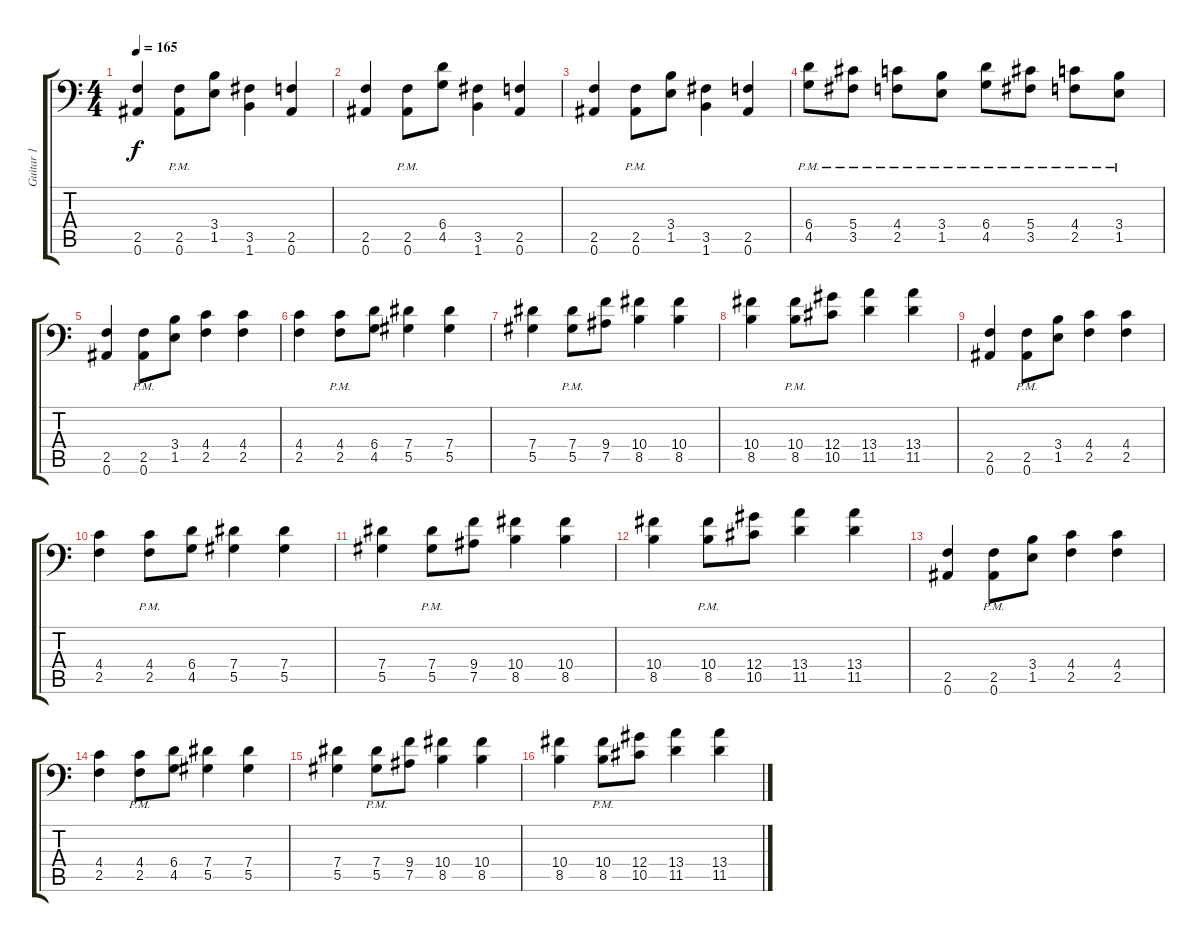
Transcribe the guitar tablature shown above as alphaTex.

\track ("Guitar 1" "Guitar 1") {instrument distortionguitar}
\staff {score tabs}
\tuning (Bb3 F3 Db3 Ab2 Eb2 Bb1) {hide}
\ts (4 4)
\tempo 165
\clef f4
\ks c
(2.5 0.6).4{dy f} (2.5{pm} 0.6{pm}).8 (3.4 1.5).8 (3.5 1.6).4 (2.5 0.6).4 |
(2.5 0.6).4 (2.5{pm} 0.6{pm}).8 (6.4 4.5).8 (3.5 1.6).4 (2.5 0.6).4 |
(2.5 0.6).4 (2.5{pm} 0.6{pm}).8 (3.4 1.5).8 (3.5 1.6).4 (2.5 0.6).4 |
(6.4{pm} 4.5{pm}).8 (5.4{pm} 3.5{pm}).8 (4.4{pm} 2.5{pm}).8 (3.4{pm} 1.5{pm}).8 (6.4{pm} 4.5{pm}).8 (5.4{pm} 3.5{pm}).8 (4.4{pm} 2.5{pm}).8 (3.4{pm} 1.5{pm}).8 |
(2.5 0.6).4 (2.5{pm} 0.6{pm}).8 (3.4 1.5).8 (4.4 2.5).4 (4.4 2.5).4 |
(4.4 2.5).4 (4.4{pm} 2.5{pm}).8 (6.4 4.5).8 (7.4 5.5).4 (7.4 5.5).4 |
(7.4 5.5).4 (7.4{pm} 5.5{pm}).8 (9.4 7.5).8 (10.4 8.5).4 (10.4 8.5).4 |
(10.4 8.5).4 (10.4{pm} 8.5{pm}).8 (12.4 10.5).8 (13.4 11.5).4 (13.4 11.5).4 |
(2.5 0.6).4 (2.5{pm} 0.6{pm}).8 (3.4 1.5).8 (4.4 2.5).4 (4.4 2.5).4 |
(4.4 2.5).4 (4.4{pm} 2.5{pm}).8 (6.4 4.5).8 (7.4 5.5).4 (7.4 5.5).4 |
(7.4 5.5).4 (7.4{pm} 5.5{pm}).8 (9.4 7.5).8 (10.4 8.5).4 (10.4 8.5).4 |
(10.4 8.5).4 (10.4{pm} 8.5{pm}).8 (12.4 10.5).8 (13.4 11.5).4 (13.4 11.5).4 |
(2.5 0.6).4 (2.5{pm} 0.6{pm}).8 (3.4 1.5).8 (4.4 2.5).4 (4.4 2.5).4 |
(4.4 2.5).4 (4.4{pm} 2.5{pm}).8 (6.4 4.5).8 (7.4 5.5).4 (7.4 5.5).4 |
(7.4 5.5).4 (7.4{pm} 5.5{pm}).8 (9.4 7.5).8 (10.4 8.5).4 (10.4 8.5).4 |
(10.4 8.5).4 (10.4{pm} 8.5{pm}).8 (12.4 10.5).8 (13.4 11.5).4 (13.4 11.5).4
